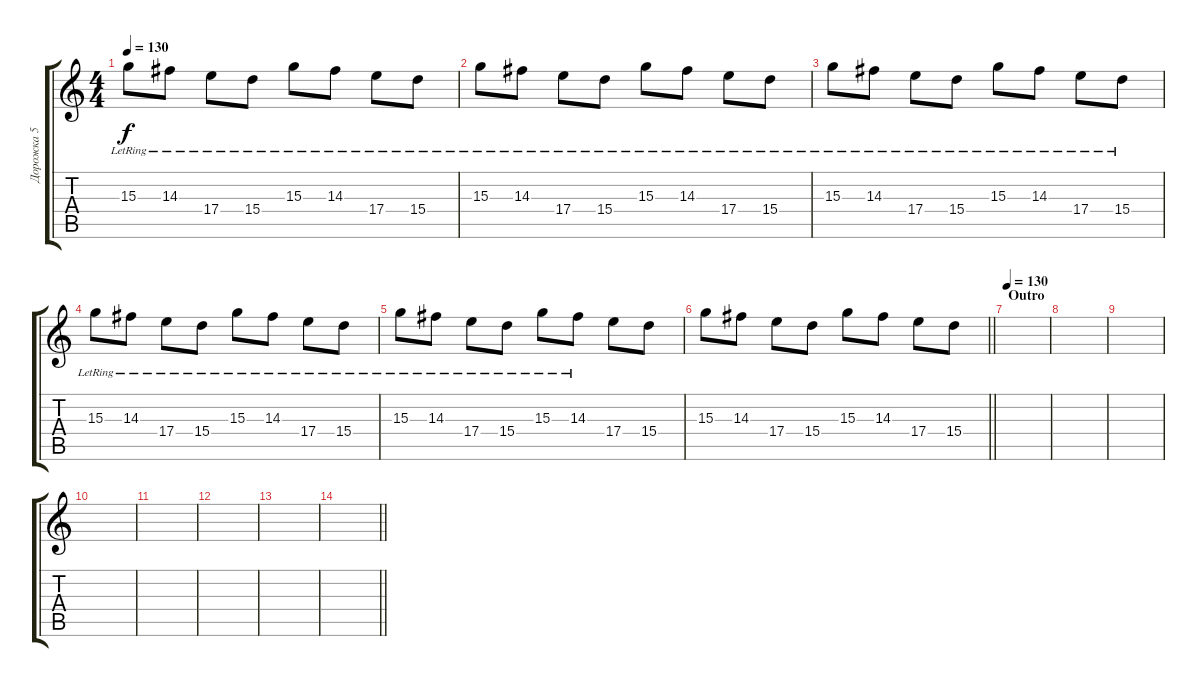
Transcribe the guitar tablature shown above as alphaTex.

\track ("Дорожка 5" "Дорожка 5") {instrument distortionguitar}
\staff {score tabs}
\tuning (Db4 Ab3 E3 B2 Gb2 B1) {hide}
\ts (4 4)
\tempo 130
\clef g2
\ks c
15.3{lr}.8{dy f} 14.3{lr}.8 17.4{lr}.8 15.4{lr}.8 15.3{lr}.8 14.3{lr}.8 17.4{lr}.8 15.4{lr}.8 |
15.3{lr}.8 14.3{lr}.8 17.4{lr}.8 15.4{lr}.8 15.3{lr}.8 14.3{lr}.8 17.4{lr}.8 15.4{lr}.8 |
15.3{lr}.8 14.3{lr}.8 17.4{lr}.8 15.4{lr}.8 15.3{lr}.8 14.3{lr}.8 17.4{lr}.8 15.4{lr}.8 |
15.3{lr}.8 14.3{lr}.8 17.4{lr}.8 15.4{lr}.8 15.3{lr}.8 14.3{lr}.8 17.4{lr}.8 15.4{lr}.8 |
15.3{lr}.8 14.3{lr}.8 17.4{lr}.8 15.4{lr}.8 15.3{lr}.8 14.3{lr}.8 17.4.8 15.4.8 |
\barLineRight lightlight
15.3.8{volume 13 instrument distortionguitar} 14.3.8 17.4.8 15.4.8 15.3.8 14.3.8 17.4.8 15.4.8 |
\section ("" "Outro")
\tempo 130
|
|
|
|
|
|
|
\barLineRight lightlight
